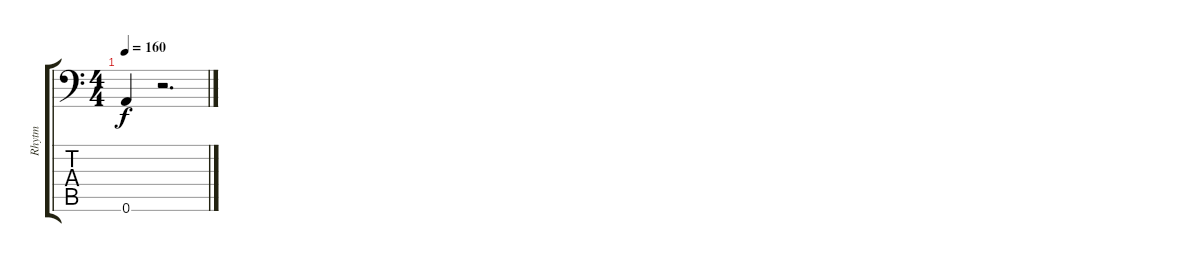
\track ("Rhytm" "Rhytm") {instrument distortionguitar}
\staff {score tabs}
\tuning (B3 Gb3 D3 A2 E2 A1) {hide}
\ts (4 4)
\tempo 160
\clef f4
\ks c
0.6.4{dy f} r.2{d}
